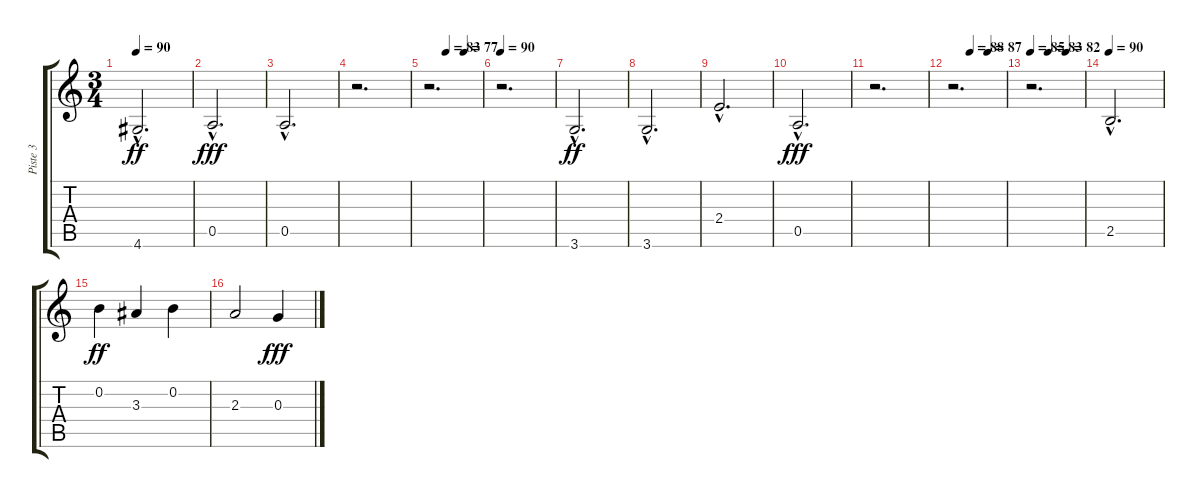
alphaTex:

\track ("Piste 3" "Piste 3") {instrument acousticguitarnylon}
\staff {score tabs}
\tuning (E4 B3 G3 D3 A2 E2) {hide}
\ts (3 4)
\tempo 90
\clef g2
\ks c
4.6{hac}.2{d dy ff} |
0.5{hac}.2{d dy fff} |
0.5{hac}.2{d} |
r.2{d} |
\tempo (83 0.3333333333333333)
\tempo (77 0.6666666666666666)
r.2{d} |
\tempo 90
r.2{d} |
3.6{hac}.2{d dy ff} |
3.6{hac}.2{d} |
2.4{hac}.2{d} |
0.5{hac}.2{d dy fff} |
r.2{d} |
\tempo (88 0.3333333333333333)
\tempo (87 0.6666666666666666)
r.2{d} |
\tempo 85
\tempo (83 0.3333333333333333)
\tempo (82 0.6666666666666666)
r.2{d} |
\tempo 90
2.5{hac}.2{d} |
0.2.4{dy ff} 3.3.4 0.2.4 |
2.3.2 0.3.4{dy fff}
